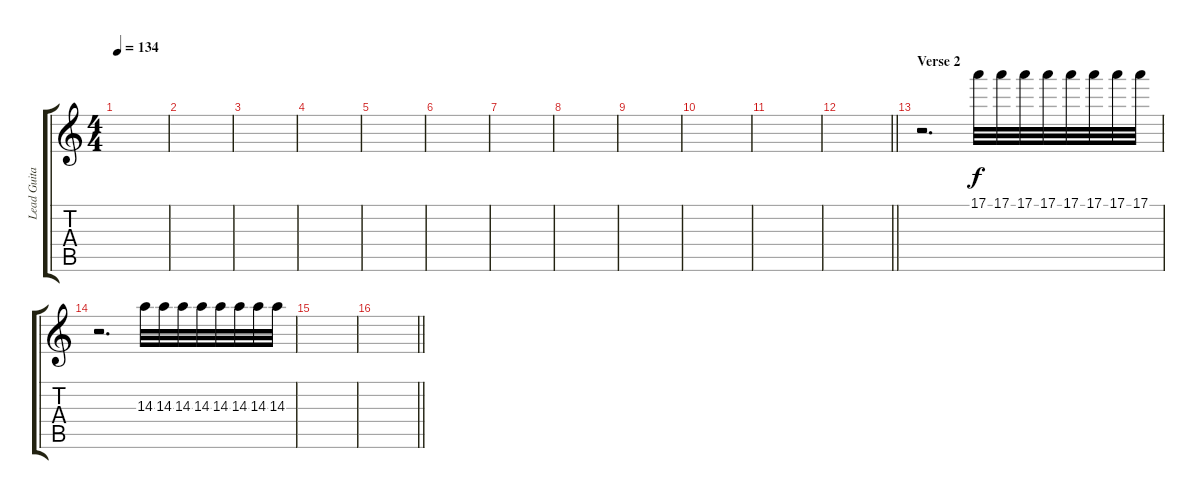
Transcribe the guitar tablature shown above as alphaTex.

\track ("Lead Guitar" "Lead Guita") {instrument electricguitarjazz}
\staff {score tabs}
\tuning (E4 B3 G3 D3 A2 E2) {hide}
\ts (4 4)
\tempo 134
\clef g2
\ks c
|
|
|
|
|
|
|
|
|
|
|
\barLineRight lightlight
|
\section ("" "Verse 2")
r.2{d} 17.1.32 17.1.32 17.1.32 17.1.32 17.1.32 17.1.32 17.1.32 17.1.32 |
r.2{d} 14.3.32 14.3.32 14.3.32 14.3.32 14.3.32 14.3.32 14.3.32 14.3.32 |
|
\barLineRight lightlight
